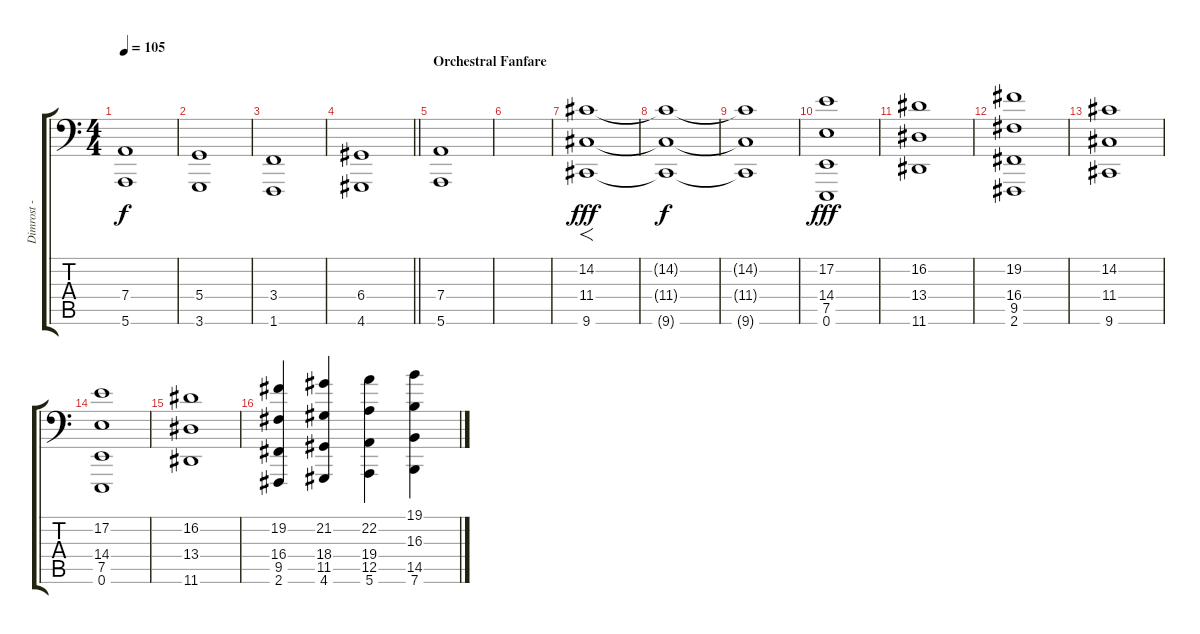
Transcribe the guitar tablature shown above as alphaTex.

\track ("Dimrost - Bass Strings" "Dimrost - ") {instrument stringensemble1}
\staff {score tabs}
\tuning (E3 B2 G2 D2 A1 E1) {hide}
\ts (4 4)
\tempo 120
\tempo 105
\clef f4
\ks c
(7.4 5.6).1{dy f} |
(5.4 3.6).1 |
(3.4 1.6).1 |
\barLineRight lightlight
(6.4 4.6).1 |
\section ("" "Orchestral Fanfare")
(7.4 5.6).1 |
|
(14.2 11.4 9.6).1{f dy fff} |
(14.2{t} 11.4{t} 9.6{t}).1{dy f} |
(14.2{t} 11.4{t} 9.6{t}).1 |
(17.2 14.4 7.5 0.6).1{dy fff} |
(16.2 13.4 11.6).1 |
(19.2 16.4 9.5 2.6).1 |
(14.2 11.4 9.6).1 |
(17.2 14.4 7.5 0.6).1 |
(16.2 13.4 11.6).1 |
(19.2 16.4 9.5 2.6).4 (21.2 18.4 11.5 4.6).4 (22.2 19.4 12.5 5.6).4 (19.1 16.3 14.5 7.6).4
